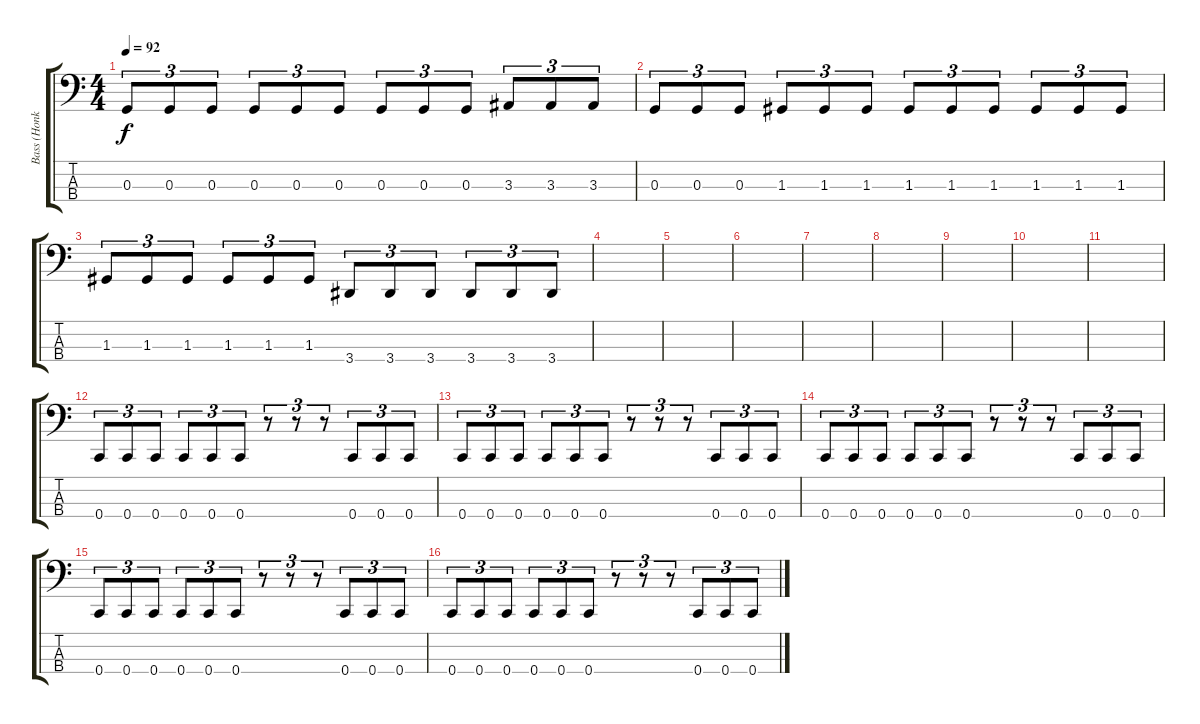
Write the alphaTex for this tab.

\track ("Bass (Honkonen)" "Bass (Honk") {instrument electricbasspick}
\staff {score tabs}
\tuning (F2 C2 G1 C1) {hide}
\ts (4 4)
\tempo 92
\clef f4
\ks c
0.3.8{tu (3 2) dy f} 0.3.8{tu (3 2)} 0.3.8{tu (3 2)} 0.3.8{tu (3 2)} 0.3.8{tu (3 2)} 0.3.8{tu (3 2)} 0.3.8{tu (3 2)} 0.3.8{tu (3 2)} 0.3.8{tu (3 2)} 3.3.8{tu (3 2)} 3.3.8{tu (3 2)} 3.3.8{tu (3 2)} |
0.3.8{tu (3 2)} 0.3.8{tu (3 2)} 0.3.8{tu (3 2)} 1.3.8{tu (3 2)} 1.3.8{tu (3 2)} 1.3.8{tu (3 2)} 1.3.8{tu (3 2)} 1.3.8{tu (3 2)} 1.3.8{tu (3 2)} 1.3.8{tu (3 2)} 1.3.8{tu (3 2)} 1.3.8{tu (3 2)} |
1.3.8{tu (3 2)} 1.3.8{tu (3 2)} 1.3.8{tu (3 2)} 1.3.8{tu (3 2)} 1.3.8{tu (3 2)} 1.3.8{tu (3 2)} 3.4.8{tu (3 2)} 3.4.8{tu (3 2)} 3.4.8{tu (3 2)} 3.4.8{tu (3 2)} 3.4.8{tu (3 2)} 3.4.8{tu (3 2)} |
|
|
|
|
|
|
|
|
0.4.8{tu (3 2)} 0.4.8{tu (3 2)} 0.4.8{tu (3 2)} 0.4.8{tu (3 2)} 0.4.8{tu (3 2)} 0.4.8{tu (3 2)} r.8{tu (3 2)} r.8{tu (3 2)} r.8{tu (3 2)} 0.4.8{tu (3 2)} 0.4.8{tu (3 2)} 0.4.8{tu (3 2)} |
0.4.8{tu (3 2)} 0.4.8{tu (3 2)} 0.4.8{tu (3 2)} 0.4.8{tu (3 2)} 0.4.8{tu (3 2)} 0.4.8{tu (3 2)} r.8{tu (3 2)} r.8{tu (3 2)} r.8{tu (3 2)} 0.4.8{tu (3 2)} 0.4.8{tu (3 2)} 0.4.8{tu (3 2)} |
0.4.8{tu (3 2)} 0.4.8{tu (3 2)} 0.4.8{tu (3 2)} 0.4.8{tu (3 2)} 0.4.8{tu (3 2)} 0.4.8{tu (3 2)} r.8{tu (3 2)} r.8{tu (3 2)} r.8{tu (3 2)} 0.4.8{tu (3 2)} 0.4.8{tu (3 2)} 0.4.8{tu (3 2)} |
0.4.8{tu (3 2)} 0.4.8{tu (3 2)} 0.4.8{tu (3 2)} 0.4.8{tu (3 2)} 0.4.8{tu (3 2)} 0.4.8{tu (3 2)} r.8{tu (3 2)} r.8{tu (3 2)} r.8{tu (3 2)} 0.4.8{tu (3 2)} 0.4.8{tu (3 2)} 0.4.8{tu (3 2)} |
0.4.8{tu (3 2)} 0.4.8{tu (3 2)} 0.4.8{tu (3 2)} 0.4.8{tu (3 2)} 0.4.8{tu (3 2)} 0.4.8{tu (3 2)} r.8{tu (3 2)} r.8{tu (3 2)} r.8{tu (3 2)} 0.4.8{tu (3 2)} 0.4.8{tu (3 2)} 0.4.8{tu (3 2)}
